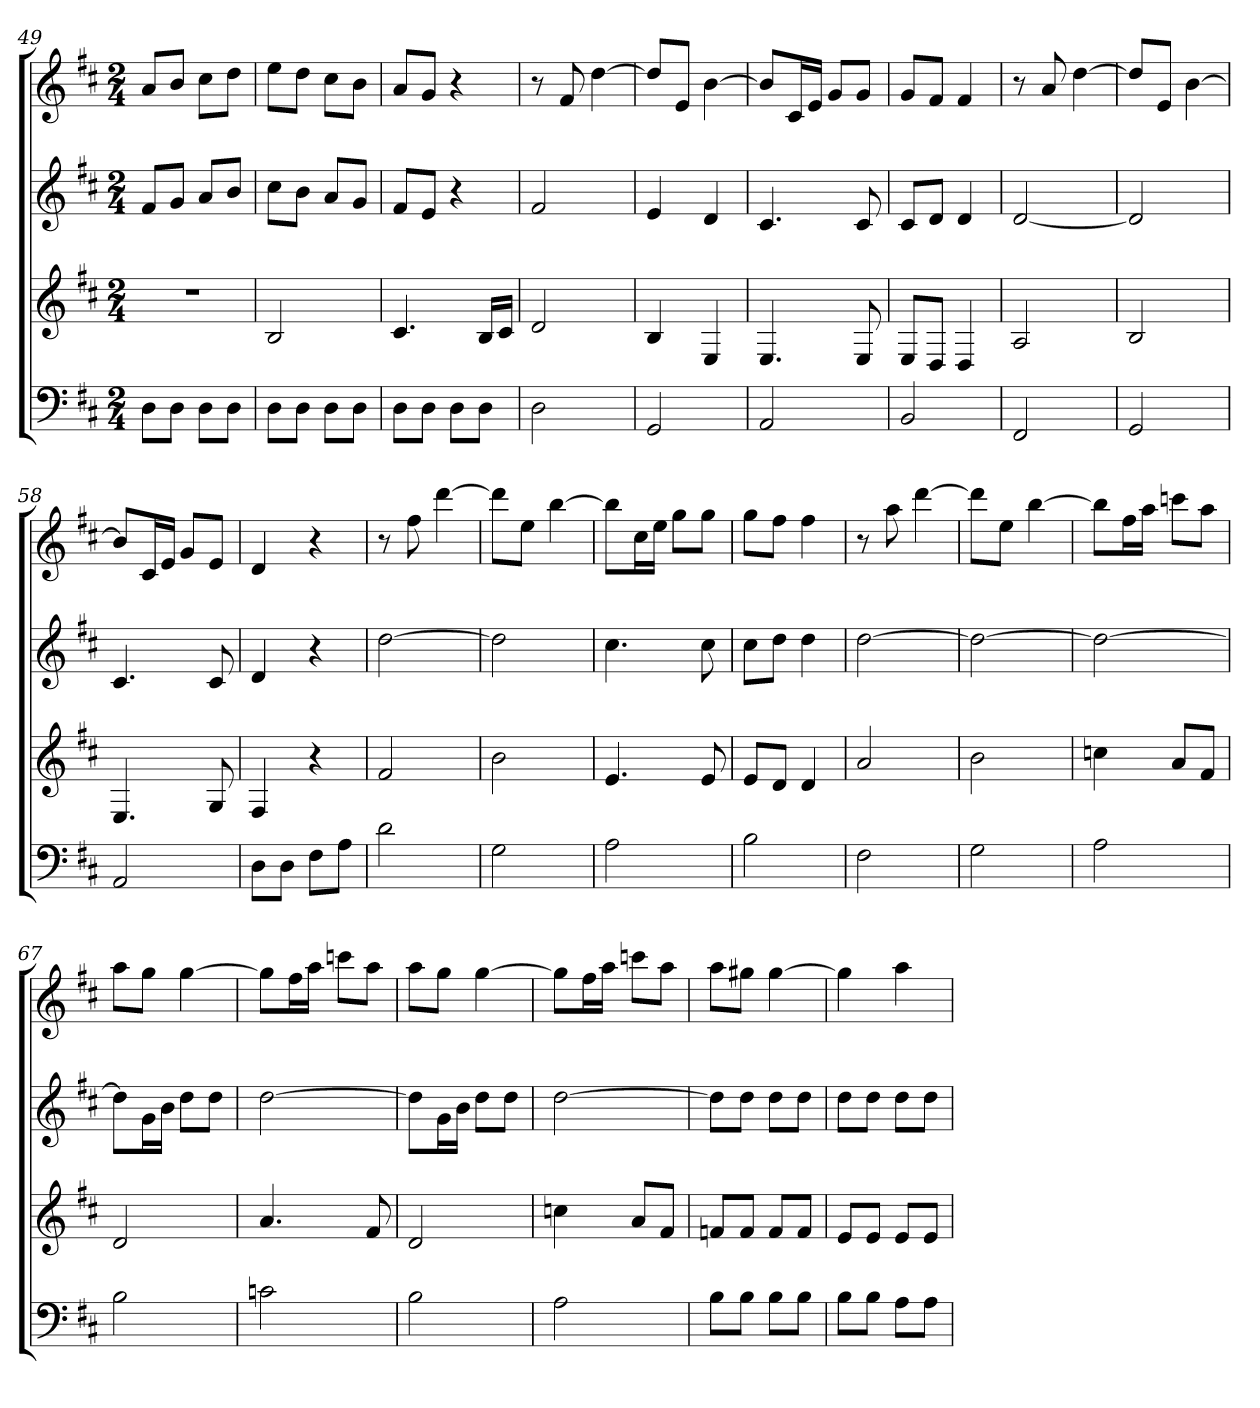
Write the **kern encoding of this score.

**kern	**kern	**kern	**kern
*part4	*part3	*part2	*part1
*staff4	*staff3	*staff2	*staff1
*k[f#c#]	*k[f#c#]	*k[f#c#]	*k[f#c#]
*D:	*D:	*D:	*D:
*M2/4	*M2/4	*M2/4	*M2/4
=49	=49	=49	=49
8DL	2r	8f#L	8aL
8DJ	.	8gJ	8bJ
8DL	.	8aL	8cc#L
8DJ	.	8bJ	8ddJ
=50	=50	=50	=50
8DL	2B	8cc#L	8eeL
8DJ	.	8bJ	8ddJ
8DL	.	8aL	8cc#L
8DJ	.	8gJ	8bJ
=51	=51	=51	=51
8DL	4.c#	8f#L	8aL
8DJ	.	8eJ	8gJ
8DL	.	4r	4r
8DJ	16BLL	.	.
.	16c#JJ	.	.
=52	=52	=52	=52
2D	2d	2f#	8r
.	.	.	8f#
.	.	.	[4dd
=53	=53	=53	=53
2GG	4B	4e	8ddL]
.	.	.	8eJ
.	4E	4d	[4b
=54	=54	=54	=54
2AA	4.E	4.c#	8bL]
.	.	.	16c#L
.	.	.	16eJJ
.	.	.	8gL
.	8E	8c#	8gJ
=55	=55	=55	=55
2BB	8EL	8c#L	8gL
.	8DJ	8dJ	8f#J
.	4D	4d	4f#
=56	=56	=56	=56
2FF#	2A	[2d	8r
.	.	.	8a
.	.	.	[4dd
=57	=57	=57	=57
2GG	2B	2d]	8ddL]
.	.	.	8eJ
.	.	.	[4b
=58	=58	=58	=58
2AA	4.E	4.c#	8bL]
.	.	.	16c#L
.	.	.	16eJJ
.	.	.	8gL
.	8G	8c#	8eJ
=59	=59	=59	=59
8DL	4F#	4d	4d
8DJ	.	.	.
8F#L	4r	4r	4r
8AJ	.	.	.
=60	=60	=60	=60
2d	2f#	[2dd	8r
.	.	.	8ff#
.	.	.	[4ddd
=61	=61	=61	=61
2G	2b	2dd]	8dddL]
.	.	.	8eeJ
.	.	.	[4bb
=62	=62	=62	=62
2A	4.e	4.cc#	8bbL]
.	.	.	16cc#L
.	.	.	16eeJJ
.	.	.	8ggL
.	8e	8cc#	8ggJ
=63	=63	=63	=63
2B	8eL	8cc#L	8ggL
.	8dJ	8ddJ	8ff#J
.	4d	4dd	4ff#
=64	=64	=64	=64
2F#	2a	[2dd	8r
.	.	.	8aa
.	.	.	[4ddd
=65	=65	=65	=65
2G	2b	2dd_	8dddL]
.	.	.	8eeJ
.	.	.	[4bb
=66	=66	=66	=66
2A	4ccn	2dd_	8bbL]
.	.	.	16ff#L
.	.	.	16aaJJ
.	8aL	.	8cccnL
.	8f#J	.	8aaJ
=67	=67	=67	=67
2B	2d	8ddL]	8aaL
.	.	16gL	8ggJ
.	.	16bJJ	.
.	.	8ddL	[4gg
.	.	8ddJ	.
=68	=68	=68	=68
2cn	4.a	[2dd	8ggL]
.	.	.	16ff#L
.	.	.	16aaJJ
.	.	.	8cccnL
.	8f#	.	8aaJ
=69	=69	=69	=69
2B	2d	8ddL]	8aaL
.	.	16gL	8ggJ
.	.	16bJJ	.
.	.	8ddL	[4gg
.	.	8ddJ	.
=70	=70	=70	=70
2A	4ccn	[2dd	8ggL]
.	.	.	16ff#L
.	.	.	16aaJJ
.	8aL	.	8cccnL
.	8f#J	.	8aaJ
=71	=71	=71	=71
8BL	8fnL	8ddL]	8aaL
8BJ	8fJ	8ddJ	8gg#XJ
8BL	8fL	8ddL	[4gg#
8BJ	8fJ	8ddJ	.
=72	=72	=72	=72
8BL	8eL	8ddL	4gg#]
8BJ	8eJ	8ddJ	.
8AL	8eL	8ddL	4aa
8AJ	8eJ	8ddJ	.
=	=	=	=
*-	*-	*-	*-
